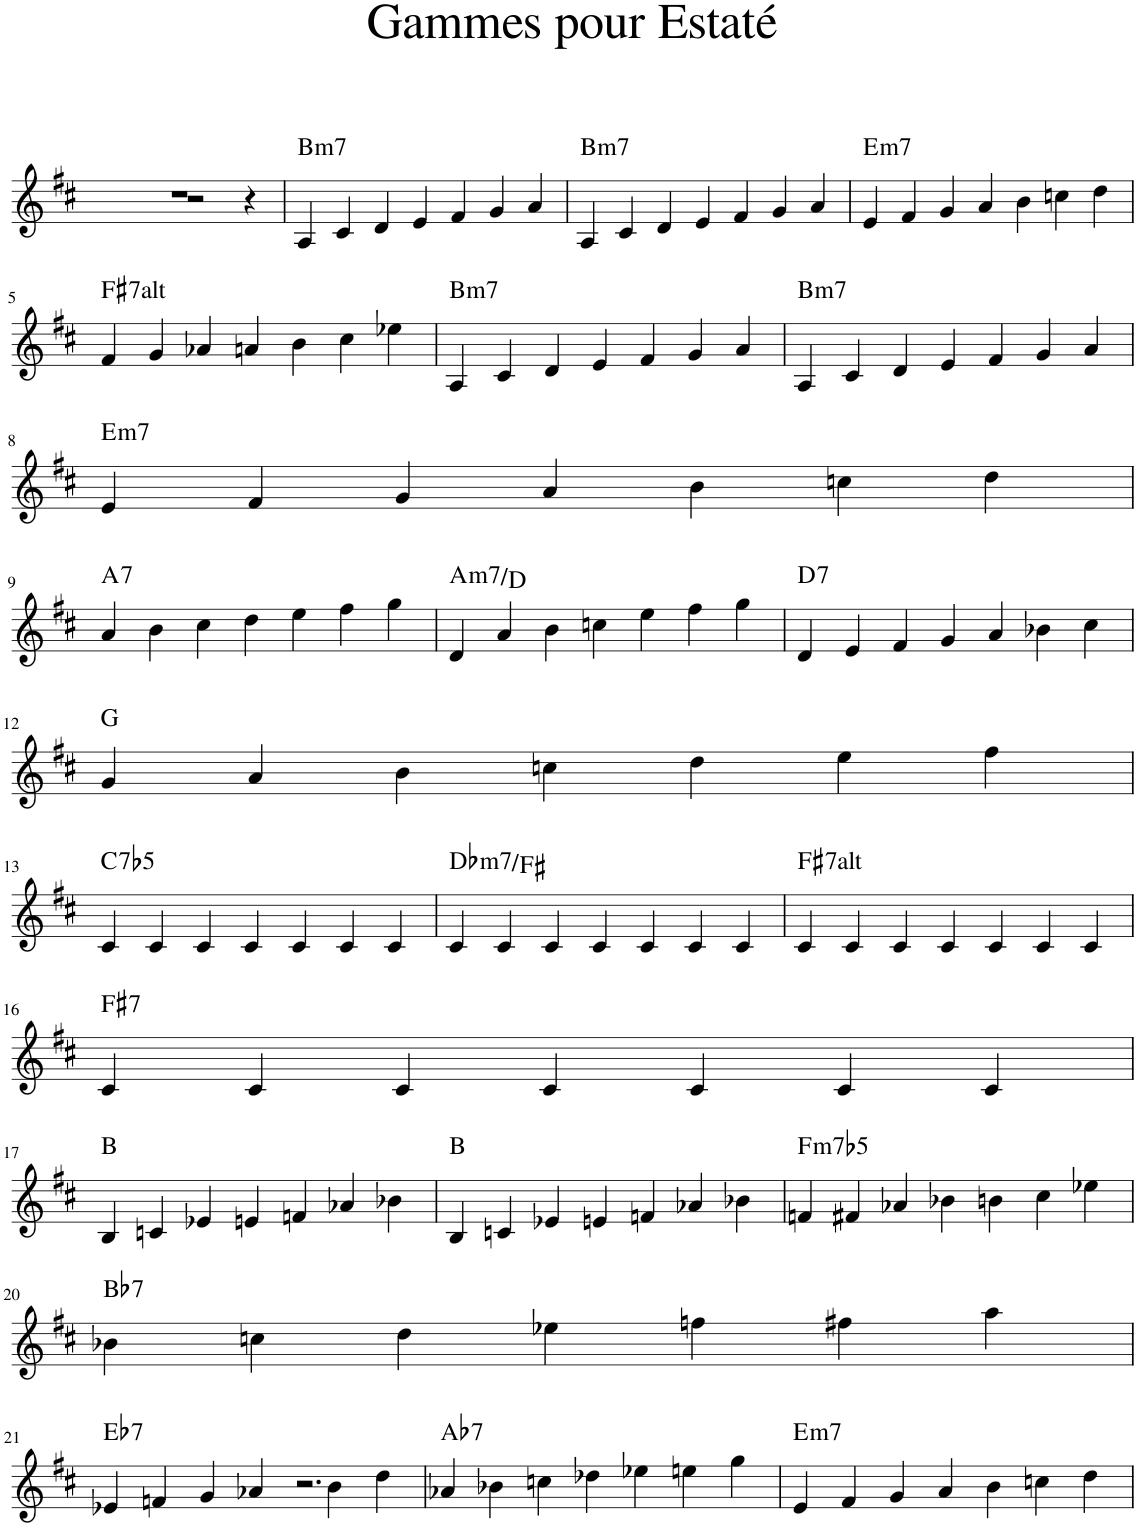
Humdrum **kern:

**kern	**harte
*part1	*part1
*staff1	*
*I"Bb Clarinet	*
*I'Cl	*
*clefG2	*
*Trd1c2	*
*k[f#c#]	*
=1	=1
1r	.
2r	.
4r	.
=2	=2
!	!LO:H:kt=m7
4A/	B:min7
4c#/	.
4d/	.
4e/	.
4f#/	.
4g/	.
4a/	.
=3	=3
!	!LO:H:kt=m7
4A/	B:min7
4c#/	.
4d/	.
4e/	.
4f#/	.
4g/	.
4a/	.
=4	=4
!	!LO:H:kt=m7
4e/	E:min7
4f#/	.
4g/	.
4a/	.
4b\	.
4ccn\	.
4dd\	.
!!LO:LB:g=z
=5	=5
!	!LO:H:kt=7
4f#/	F#:(3,#5,b7,#9,#11)
4g/	.
4a-X/	.
4an/	.
4b\	.
4cc#\	.
4ee-X\	.
=6	=6
!	!LO:H:kt=m7
4A/	B:min7
4c#/	.
4d/	.
4e/	.
4f#/	.
4g/	.
4a/	.
=7	=7
!	!LO:H:kt=m7
4A/	B:min7
4c#/	.
4d/	.
4e/	.
4f#/	.
4g/	.
4a/	.
!!LO:LB:g=z
=8	=8
!	!LO:H:kt=m7
4e/	E:min7
4f#/	.
4g/	.
4a/	.
4b\	.
4ccn\	.
4dd\	.
!!LO:LB:g=z
=9	=9
!	!LO:H:kt=7
4a/	A:7
4b\	.
4cc#\	.
4dd\	.
4ee\	.
4ff#\	.
4gg\	.
=10	=10
!	!LO:H:kt=m7
4d/	A:min7/4
4a/	.
4b\	.
4ccn\	.
4ee\	.
4ff#\	.
4gg\	.
=11	=11
!	!LO:H:kt=7
4d/	D:7
4e/	.
4f#/	.
4g/	.
4a/	.
4b-X\	.
4cc#\	.
!!LO:LB:g=z
=12	=12
4g/	G:maj
4a/	.
4b\	.
4ccn\	.
4dd\	.
4ee\	.
4ff#\	.
!!LO:LB:g=z
=13	=13
!	!LO:H:kt=7
4c#/	C:(3,b5,b7)
4c#/	.
4c#/	.
4c#/	.
4c#/	.
4c#/	.
4c#/	.
=14	=14
!	!LO:H:kt=m7
4c#/	Db:min7/#3
4c#/	.
4c#/	.
4c#/	.
4c#/	.
4c#/	.
4c#/	.
=15	=15
!	!LO:H:kt=7
4c#/	F#:(3,#5,b7,#9,#11)
4c#/	.
4c#/	.
4c#/	.
4c#/	.
4c#/	.
4c#/	.
!!LO:LB:g=z
=16	=16
!	!LO:H:kt=7
4c#/	F#:7
4c#/	.
4c#/	.
4c#/	.
4c#/	.
4c#/	.
4c#/	.
!!LO:LB:g=z
=17	=17
4B/	B:maj
4cn/	.
4e-X/	.
4en/	.
4fn/	.
4a-X/	.
4b-X\	.
=18	=18
4B/	B:maj
4cn/	.
4e-X/	.
4en/	.
4fn/	.
4a-X/	.
4b-X\	.
=19	=19
!	!LO:H:kt=m7b5
4fn/	F:hdim7
4f#X/	.
4a-X/	.
4b-X\	.
4bn\	.
4cc#\	.
4ee-X\	.
!!LO:LB:g=z
=20	=20
!	!LO:H:kt=7
4b-X\	Bb:7
4ccn\	.
4dd\	.
4ee-X\	.
4ffn\	.
4ff#X\	.
4aa\	.
!!LO:LB:g=z
=21	=21
!	!LO:H:kt=7
4e-X/	Eb:7
4fn/	.
4g/	.
4a-X/	.
2.r	.
4b\	.
4dd\	.
=22	=22
!	!LO:H:kt=7
4a-X/	Ab:7
4b-X\	.
4ccn\	.
4dd-X\	.
4ee-X\	.
4een\	.
4gg\	.
=23	=23
!	!LO:H:kt=m7
4e/	E:min7
4f#/	.
4g/	.
4a/	.
4b\	.
4ccn\	.
4dd\	.
=	=
*-	*-
